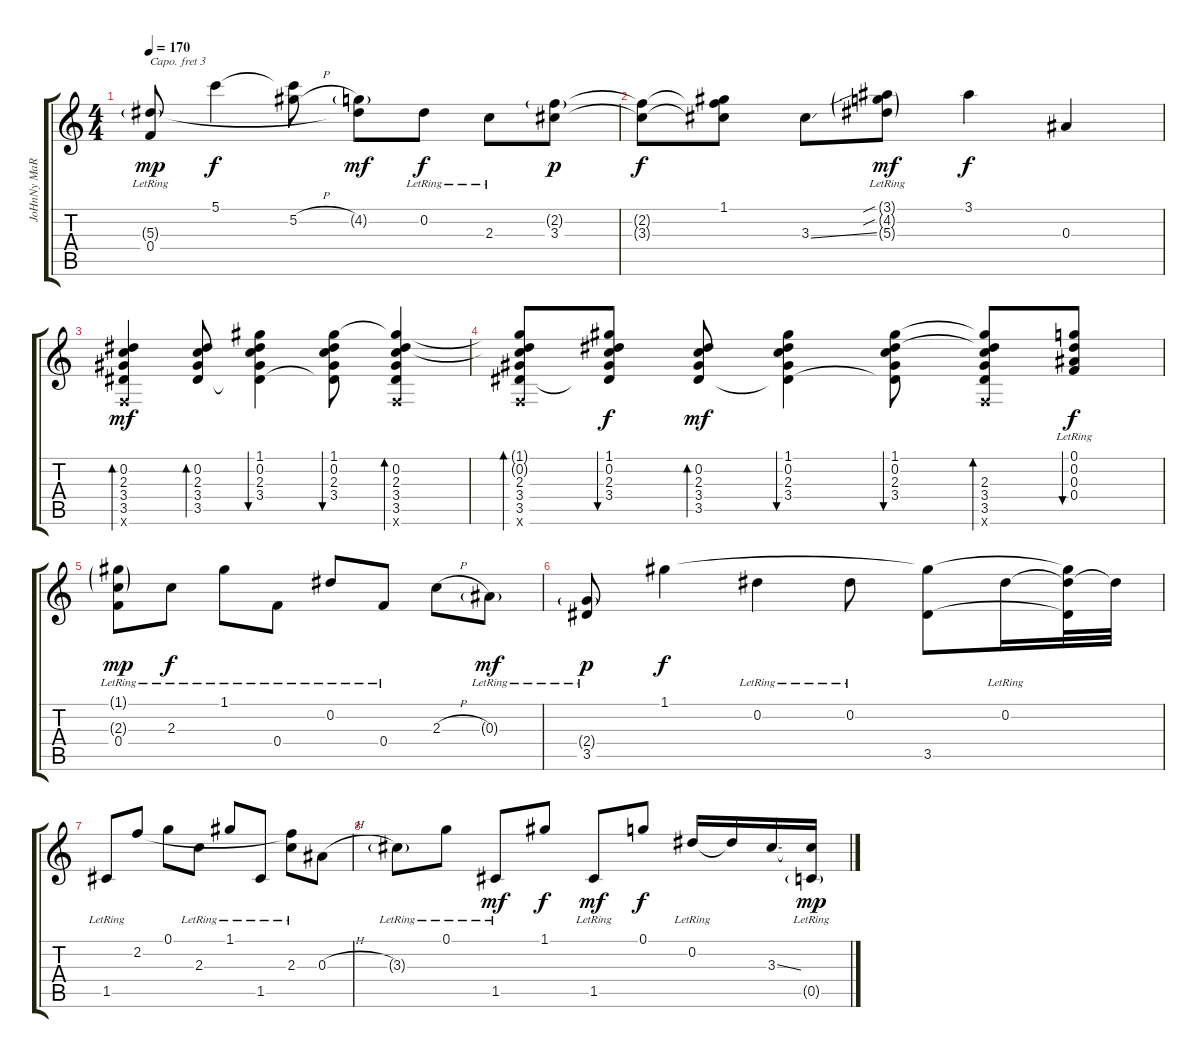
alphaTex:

\track ("JoHnNy MaRR" "JoHnNy MaR") {instrument electricguitarclean}
\staff {score tabs}
\capo 3
\tuning (E4 C4 G3 D3 A2 D2) {hide}
\ts (4 4)
\tempo 170
\clef g2
\ks c
(5.3{g} 0.4{lr}).8{dy mp} 5.1.4{dy f} (5.1{t} 5.2{h}).8 (4.2{g} 5.3{t}).8{dy mf} 0.2{lr}.8{dy f} 2.3{lr}.8 (2.2{g} 3.3).8{dy p} |
(2.2{t} 3.3{t}).8{dy f} (1.1 2.2{t} 3.3{t}).8 3.3{ss}.8 (3.1{sib g} 4.2{sib g lr} 5.3{g lr}).8{dy mf} 3.1.4{dy f} 0.3.4 |
(0.2 2.3 3.4 3.5 0.6{x}).4{bd 60 dy mf} (0.2 2.3 3.4 3.5).8{bd 60} (1.1 0.2 2.3 3.4 3.5{t}).4{bu 60} (1.1 0.2 2.3 3.4 3.5{t}).8{bu 60} (1.1{t} 0.2 2.3 3.4 3.5 0.6{x}).4{bd 60} |
(1.1{t} 0.2{t} 2.3 3.4 3.5 0.6{x}).8{bd 120} (1.1 0.2 2.3 3.4 3.5{t}).8{bu 60 dy f} (0.2 2.3 3.4 3.5).8{bd 60 dy mf} (1.1 0.2 2.3 3.4 3.5{t}).4{bu 60} (1.1 0.2 2.3 3.4 3.5{t}).8{bu 60} (1.1{t} 0.2{t} 2.3 3.4 3.5 0.6{x}).8{bd 60} (0.1 0.2{lr} 0.3 0.4).8{bu 60 dy f} |
(1.1{g lr} 2.3{g} 0.4{lr}).8{dy mp} 2.3{lr}.8{dy f} 1.1{lr}.8 0.4{lr}.8 0.2{lr}.8 0.4{lr}.8 2.3{h}.8 0.3{g lr}.8{dy mf} |
(2.4{g} 3.5{lr}).8{dy p} 1.1.4{dy f} 0.2{lr}.4 0.2{lr}.8 (1.1{t} 3.5).8 0.2{lr}.16 (1.1{t} 0.2{t} 3.5{t}).32 0.2{t}.32 |
1.5{lr}.8 2.2.8 0.1.8 2.3{lr}.8 1.1{lr}.8 1.5{lr}.8 (2.2{t} 2.3{lr}).8 0.3{h}.8 |
3.3{g lr}.8 0.1{lr}.8 1.5{lr}.8{dy mf} 1.1.8{dy f} 1.5{lr}.8{dy mf} 0.1.8{dy f} 0.2{lr}.16 0.2{t}.16 3.3{ss}.16 (3.3{t} 0.5{g lr}).16{dy mp}
